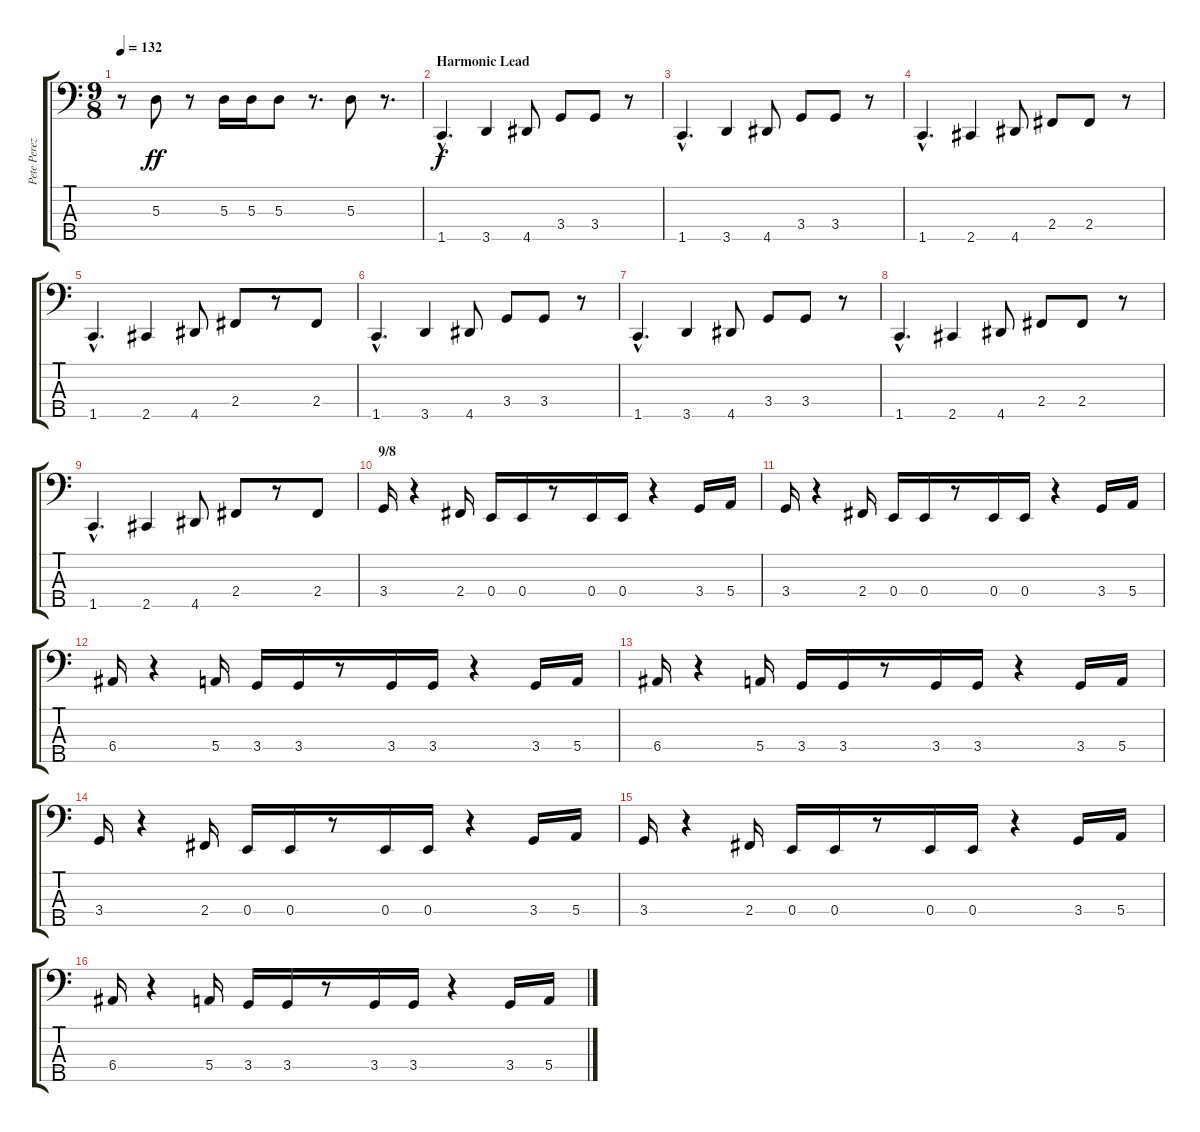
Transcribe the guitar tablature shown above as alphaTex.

\track ("Pete Perez" "Pete Perez") {instrument electricbassfinger}
\staff {score tabs}
\tuning (G2 D2 A1 E1 B0) {hide}
\ts (9 8)
\tempo 132
\clef f4
\ks c
r.8{dy ff} 5.3.8 r.8 5.3.16 5.3.16 5.3.8 r.8{d} 5.3.8 r.8{d} |
\section ("" "Harmonic Lead")
1.5{hac}.4{d dy f} 3.5.4 4.5.8 3.4.8 3.4.8 r.8 |
1.5{hac}.4{d} 3.5.4 4.5.8 3.4.8 3.4.8 r.8 |
1.5{hac}.4{d} 2.5.4 4.5.8 2.4.8 2.4.8 r.8 |
1.5{hac}.4{d} 2.5.4 4.5.8 2.4.8 r.8 2.4.8 |
1.5{hac}.4{d} 3.5.4 4.5.8 3.4.8 3.4.8 r.8 |
1.5{hac}.4{d} 3.5.4 4.5.8 3.4.8 3.4.8 r.8 |
1.5{hac}.4{d} 2.5.4 4.5.8 2.4.8 2.4.8 r.8 |
1.5{hac}.4{d} 2.5.4 4.5.8 2.4.8 r.8 2.4.8 |
\section ("" "9/8")
3.4.16 r.4 2.4.16 0.4.16 0.4.16 r.8 0.4.16 0.4.16 r.4 3.4.16 5.4.16 |
3.4.16 r.4 2.4.16 0.4.16 0.4.16 r.8 0.4.16 0.4.16 r.4 3.4.16 5.4.16 |
6.4.16 r.4 5.4.16 3.4.16 3.4.16 r.8 3.4.16 3.4.16 r.4 3.4.16 5.4.16 |
6.4.16 r.4 5.4.16 3.4.16 3.4.16 r.8 3.4.16 3.4.16 r.4 3.4.16 5.4.16 |
3.4.16 r.4 2.4.16 0.4.16 0.4.16 r.8 0.4.16 0.4.16 r.4 3.4.16 5.4.16 |
3.4.16 r.4 2.4.16 0.4.16 0.4.16 r.8 0.4.16 0.4.16 r.4 3.4.16 5.4.16 |
6.4.16 r.4 5.4.16 3.4.16 3.4.16 r.8 3.4.16 3.4.16 r.4 3.4.16 5.4.16
